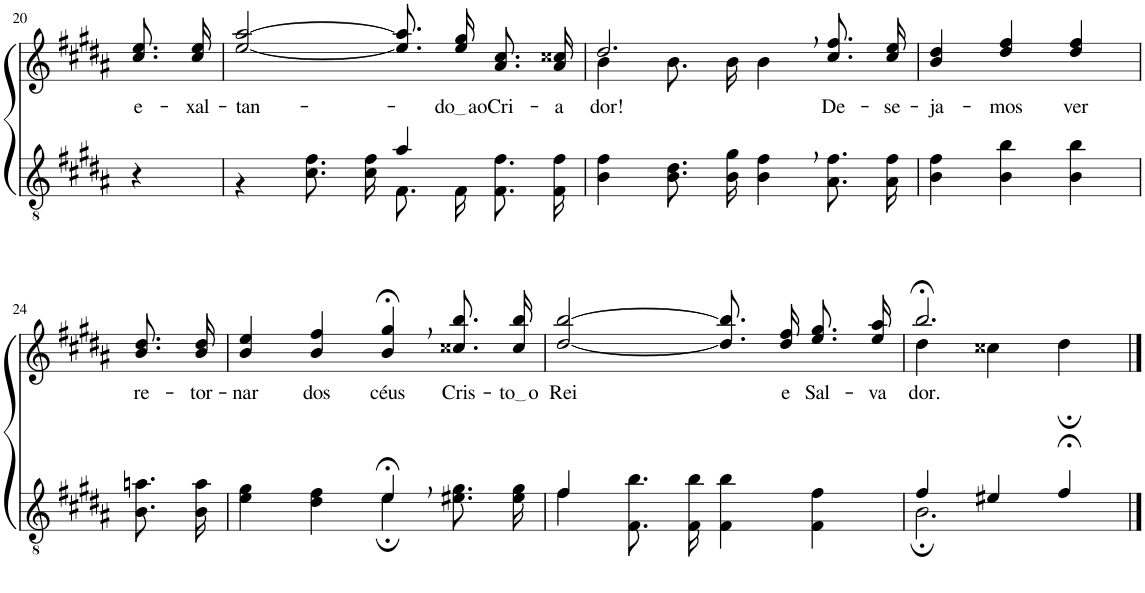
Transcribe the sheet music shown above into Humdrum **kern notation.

**kern	**kern	**text
*part2	*part1	*part1
*staff2	*staff1	*staff1
*I"Parte III e IV	*I"Parte I e II	*
!!LO:PB:g=z
*clefGv2	*clefG2	*
*Trd5c9	*Trd5c9	*
*k[f#c#g#d#a#]	*k[f#c#g#d#a#]	*
*M4/4	*M4/4	*
=20	=20	=20
!	!	!LO:LY:b
4r	8.cc#\ 8.ee\L	e-
!	!	!LO:LY:b
.	16cc#\ 16ee\Jk	-xal-
=21	=21	=21
*^	*	*
!	!	!	!LO:LY:b
2ryy	4r	[2ee/ [2aa#/	-tan-
.	8.c#\ 8.f#\L	.	.
.	16c#\ 16f#\Jk	.	.
4a#/	8.F#\L	8.ee]\ 8.aa#]\L	.
!	!	!	!LO:LY:b
.	16F#\Jk	16ee\ 16gg#\Jk	do ao
!	!	!	!LO:LY:b
4ryy	8.F#\ 8.f#\L	8.a#\ 8.cc#\L	Cri-
!	!	!	!LO:LY:b
.	16F#\ 16f#\Jk	16a#\ 16cc##X\Jk	-a-
=22	=22	=22	=22
*	*	*^	*
!	!	!	!	!LO:LY:b
*v	*v	*	*	*
4B\ 4f#\	2.dd#,/	4b\	-dor!
8.B\ 8.d#\L	.	8.b\L	.
16B\ 16g#\Jk	.	16b\Jk	.
4B\, 4f#\,	.	4b\	.
!	!	!	!LO:LY:b
8.A#\ 8.f#\L	8.cc#\ 8.ff#\L	4ryy	De-
!	!	!	!LO:LY:b
16A#\ 16f#\Jk	16cc#\ 16ee\Jk	.	-se-
*	*v	*v	*
=23	=23	=23
!	!	!LO:LY:b
4B\ 4f#\	4b/ 4dd#/	-ja-
!	!	!LO:LY:b
4B\ 4b\	4dd#/ 4ff#/	-mos
!	!	!LO:LY:b
4B\ 4b\	4dd#/ 4ff#/	ver
!!LO:LB:g=z
=24	=24	=24
!	!	!LO:LY:b
8.B\ 8.an\L	8.b\ 8.dd#\L	re-
!	!	!LO:LY:b
16B\ 16a\Jk	16b\ 16dd#\Jk	-tor-
=25	=25	=25
*^	*	*
!	!	!	!LO:LY:b
4e\ 4g#\	2ryy	4b/ 4ee/	-nar
!	!	!	!LO:LY:b
4d#\ 4f#\	.	4b/ 4ff#/	dos
!	!	!	!LO:LY:b
4e;<,\	4e;/	4b/;<, 4gg#/;<,	céus
!	!	!	!LO:LY:b
8.e#X\ 8.g#\L	4ryy	8.cc##X\ 8.bb\L	Cris-
!	!	!	!LO:LY:b
16e#\ 16g#\Jk	.	16cc##\ 16bb\Jk	to o
=26	=26	=26	=26
!	!	!	!LO:LY:b
4f#/	4f#\	[2dd#/ [2bb/	Rei
2.ryy	8.F#\ 8.b\L	.	.
.	16F#\ 16b\Jk	.	.
.	4F#\ 4b\	8.dd#]\ 8.bb]\L	.
!	!	!	!LO:LY:b
.	.	16dd#\ 16ff#\Jk	e
!	!	!	!LO:LY:b
.	4F#\ 4f#\	8.ee\ 8.gg#\L	Sal-
!	!	!	!LO:LY:b
.	.	16ee\ 16aa#\Jk	-va-
=27	=27	=27	=27
*	*	*^	*
!	!	!	!	!LO:LY:b
4f#/	2.B;\	2.bb;</	4dd#\	-dor.
4e#X/	.	.	4cc##X\	.
4f#;</	.	.	4dd#;\	.
*v	*v	*	*	*
*	*v	*v	*
==	==	==
*-	*-	*-
